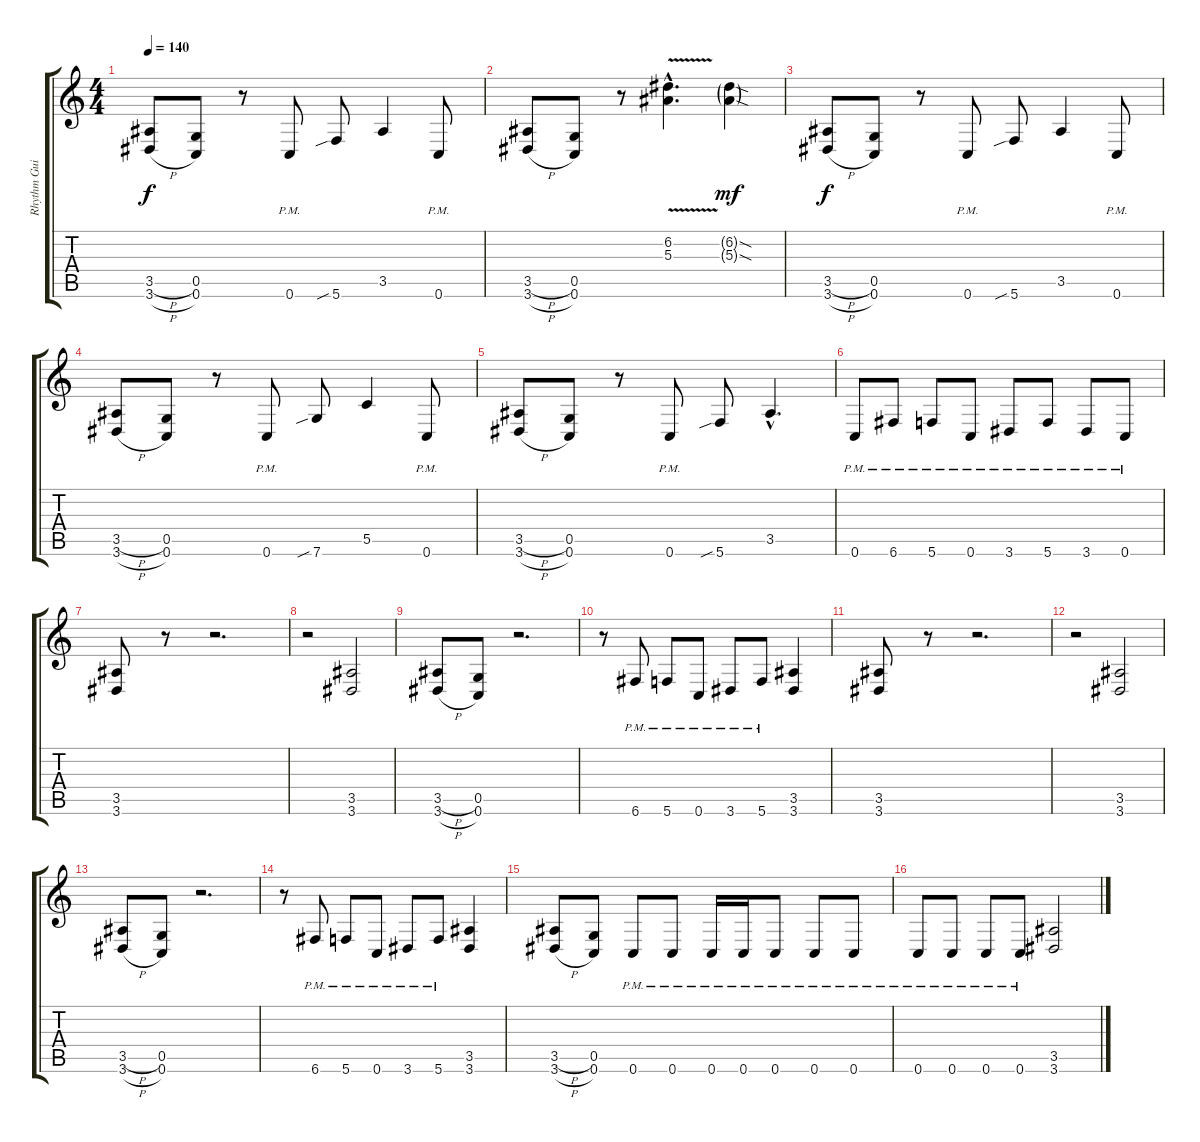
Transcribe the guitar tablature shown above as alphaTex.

\track ("Rhythm Guitar" "Rhythm Gui") {instrument distortionguitar}
\staff {score tabs}
\tuning (D4 A3 F3 C3 G2 C2) {hide}
\ts (4 4)
\tempo 140
\clef g2
\ks c
(3.5{h} 3.6{h}).8{dy f} (0.5 0.6).8 r.8 0.6{pm}.8 5.6{sib}.8 3.5.4 0.6{pm}.8 |
(3.5{h} 3.6{h}).8 (0.5 0.6).8 r.8 (6.2{hac} 5.3{v hac}).4{d} (6.2{sod g} 5.3{sod g}).4{dy mf} |
(3.5{h} 3.6{h}).8{dy f} (0.5 0.6).8 r.8 0.6{pm}.8 5.6{sib}.8 3.5.4 0.6{pm}.8 |
(3.5{h} 3.6{h}).8 (0.5 0.6).8 r.8 0.6{pm}.8 7.6{sib}.8 5.5.4 0.6{pm}.8 |
(3.5{h} 3.6{h}).8 (0.5 0.6).8 r.8 0.6{pm}.8 5.6{sib}.8 3.5{hac}.4{d} |
0.6{pm}.8 6.6{pm}.8 5.6{pm}.8 0.6{pm}.8 3.6{pm}.8 5.6{pm}.8 3.6{pm}.8 0.6{pm}.8 |
(3.5 3.6).8 r.8 r.2{d} |
r.2 (3.5 3.6).2 |
(3.5{h} 3.6{h}).8 (0.5 0.6).8 r.2{d} |
r.8 6.6{pm}.8 5.6{pm}.8 0.6{pm}.8 3.6{pm}.8 5.6{pm}.8 (3.5 3.6).4 |
(3.5 3.6).8 r.8 r.2{d} |
r.2 (3.5 3.6).2 |
(3.5{h} 3.6{h}).8 (0.5 0.6).8 r.2{d} |
r.8 6.6{pm}.8 5.6{pm}.8 0.6{pm}.8 3.6{pm}.8 5.6{pm}.8 (3.5 3.6).4 |
(3.5{h} 3.6{h}).8 (0.5 0.6).8 0.6{pm}.8 0.6{pm}.8 0.6{pm}.16 0.6{pm}.16 0.6{pm}.8 0.6{pm}.8 0.6{pm}.8 |
0.6{pm}.8 0.6{pm}.8 0.6{pm}.8 0.6{pm}.8 (3.5 3.6).2
